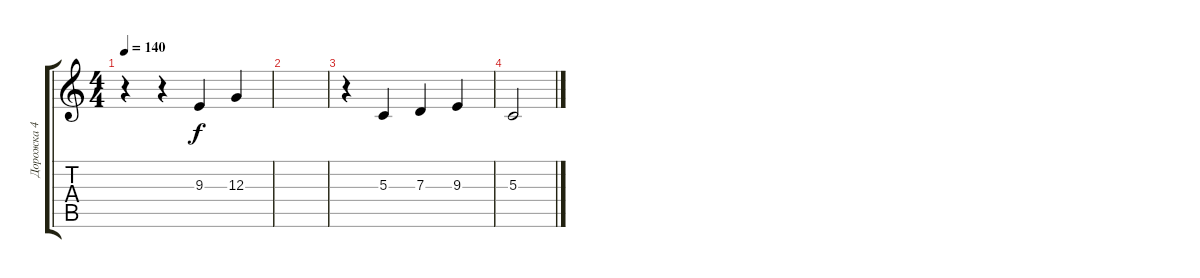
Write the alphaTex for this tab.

\track ("Дорожка 4" "Дорожка 4") {instrument sopranosax}
\staff {score tabs}
\tuning (E4 B3 G3 D3 A2 E2) {hide}
\ts (4 4)
\tempo 140
\clef g2
\ks c
r.4{dy f} r.4 9.3.4 12.3.4 |
|
r.4 5.3.4 7.3.4 9.3.4 |
5.3.2
